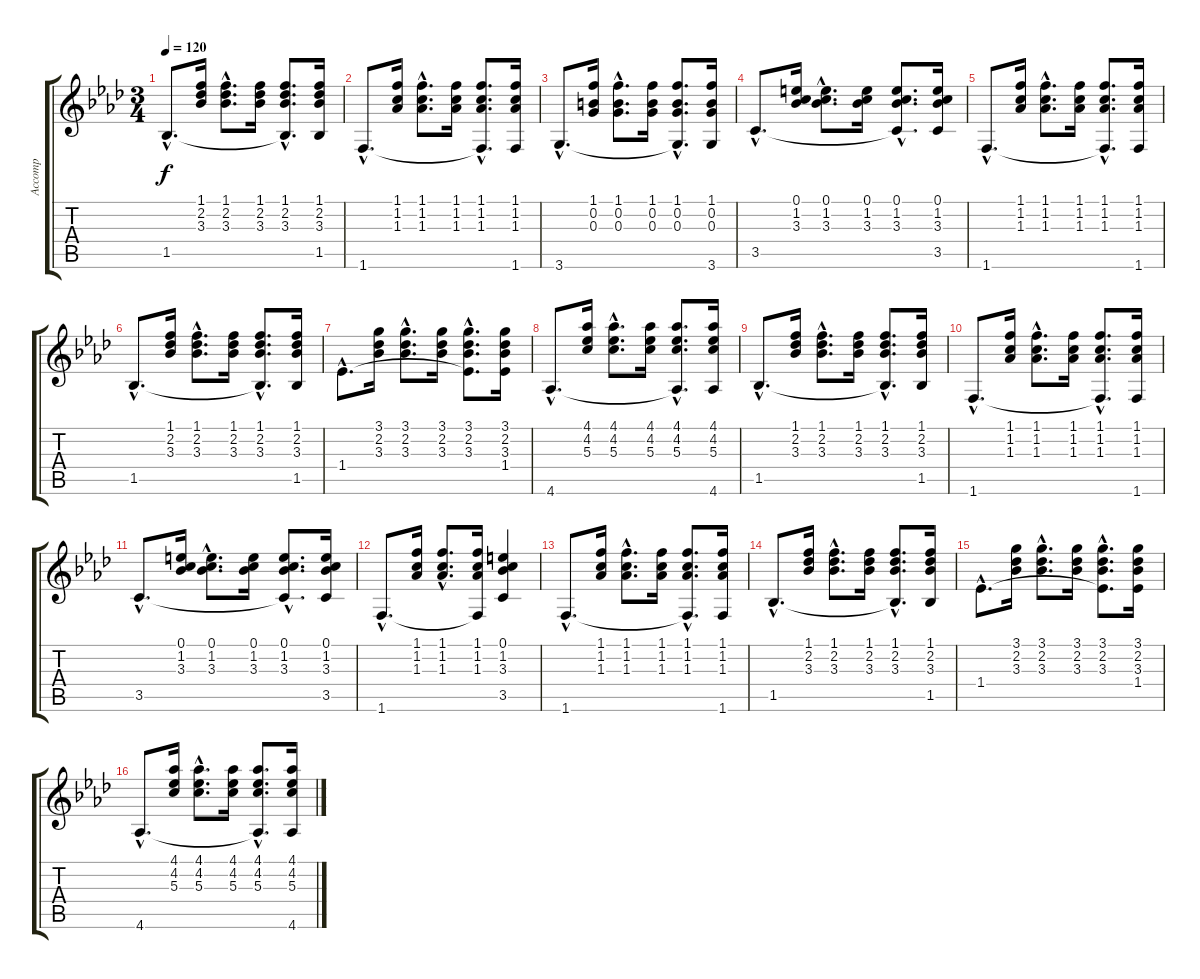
\track ("Accomp" "Accomp") {instrument acousticguitarnylon}
\staff {score tabs}
\tuning (E4 B3 G3 D3 A2 E2) {hide}
\ts (3 4)
\tempo 120
\clef g2
\ks ab
1.5{hac}.8{d dy f} (1.1 2.2 3.3).16 (1.1{hac} 2.2{hac} 3.3{hac}).8{d} (1.1 2.2 3.3).16 (1.1{hac} 2.2{hac} 3.3{hac} 1.5{hac t}).8{d} (1.1 2.2 3.3 1.5).16 |
1.6{hac}.8{d} (1.1 1.2 1.3).16 (1.1{hac} 1.2{hac} 1.3{hac}).8{d} (1.1 1.2 1.3).16 (1.1{hac} 1.2{hac} 1.3{hac} 1.6{hac t}).8{d} (1.1 1.2 1.3 1.6).16 |
3.6{hac}.8{d} (1.1 0.2 0.3).16 (1.1{hac} 0.2{hac} 0.3{hac}).8{d} (1.1 0.2 0.3).16 (1.1{hac} 0.2{hac} 0.3{hac} 3.6{hac t}).8{d} (1.1 0.2 0.3 3.6).16 |
3.5{hac}.8{d} (0.1 1.2 3.3).16 (0.1{hac} 1.2{hac} 3.3{hac}).8{d} (0.1 1.2 3.3).16 (0.1{hac} 1.2{hac} 3.3{hac} 3.5{hac t}).8{d} (0.1 1.2 3.3 3.5).16 |
1.6{hac}.8{d} (1.1 1.2 1.3).16 (1.1{hac} 1.2{hac} 1.3{hac}).8{d} (1.1 1.2 1.3).16 (1.1{hac} 1.2{hac} 1.3{hac} 1.6{hac t}).8{d} (1.1 1.2 1.3 1.6).16 |
1.5{hac}.8{d} (1.1 2.2 3.3).16 (1.1{hac} 2.2{hac} 3.3{hac}).8{d} (1.1 2.2 3.3).16 (1.1{hac} 2.2{hac} 3.3{hac} 1.5{hac t}).8{d} (1.1 2.2 3.3 1.5).16 |
1.4{hac}.8{d} (3.1 2.2 3.3).16 (3.1{hac} 2.2{hac} 3.3{hac}).8{d} (3.1 2.2 3.3).16 (3.1{hac} 2.2{hac} 3.3{hac} 1.4{hac t}).8{d} (3.1 2.2 3.3 1.4).16 |
4.6{hac}.8{d} (4.1 4.2 5.3).16 (4.1{hac} 4.2{hac} 5.3{hac}).8{d} (4.1 4.2 5.3).16 (4.1{hac} 4.2{hac} 5.3{hac} 4.6{hac t}).8{d} (4.1 4.2 5.3 4.6).16 |
1.5{hac}.8{d} (1.1 2.2 3.3).16 (1.1{hac} 2.2{hac} 3.3{hac}).8{d} (1.1 2.2 3.3).16 (1.1{hac} 2.2{hac} 3.3{hac} 1.5{hac t}).8{d} (1.1 2.2 3.3 1.5).16 |
1.6{hac}.8{d} (1.1 1.2 1.3).16 (1.1{hac} 1.2{hac} 1.3{hac}).8{d} (1.1 1.2 1.3).16 (1.1{hac} 1.2{hac} 1.3{hac} 1.6{hac t}).8{d} (1.1 1.2 1.3 1.6).16 |
3.5{hac}.8{d} (0.1 1.2 3.3).16 (0.1{hac} 1.2{hac} 3.3{hac}).8{d} (0.1 1.2 3.3).16 (0.1{hac} 1.2{hac} 3.3{hac} 3.5{hac t}).8{d} (0.1 1.2 3.3 3.5).16 |
1.6{hac}.8{d} (1.1 1.2 1.3).16 (1.1{hac} 1.2{hac} 1.3{hac}).8{d} (1.1 1.2 1.3 1.6{t}).16 (0.1 1.2 3.3 3.5).4 |
1.6{hac}.8{d} (1.1 1.2 1.3).16 (1.1{hac} 1.2{hac} 1.3{hac}).8{d} (1.1 1.2 1.3).16 (1.1{hac} 1.2{hac} 1.3{hac} 1.6{hac t}).8{d} (1.1 1.2 1.3 1.6).16 |
1.5{hac}.8{d} (1.1 2.2 3.3).16 (1.1{hac} 2.2{hac} 3.3{hac}).8{d} (1.1 2.2 3.3).16 (1.1{hac} 2.2{hac} 3.3{hac} 1.5{hac t}).8{d} (1.1 2.2 3.3 1.5).16 |
1.4{hac}.8{d} (3.1 2.2 3.3).16 (3.1{hac} 2.2{hac} 3.3{hac}).8{d} (3.1 2.2 3.3).16 (3.1{hac} 2.2{hac} 3.3{hac} 1.4{hac t}).8{d} (3.1 2.2 3.3 1.4).16 |
4.6{hac}.8{d} (4.1 4.2 5.3).16 (4.1{hac} 4.2{hac} 5.3{hac}).8{d} (4.1 4.2 5.3).16 (4.1{hac} 4.2{hac} 5.3{hac} 4.6{hac t}).8{d} (4.1 4.2 5.3 4.6).16
